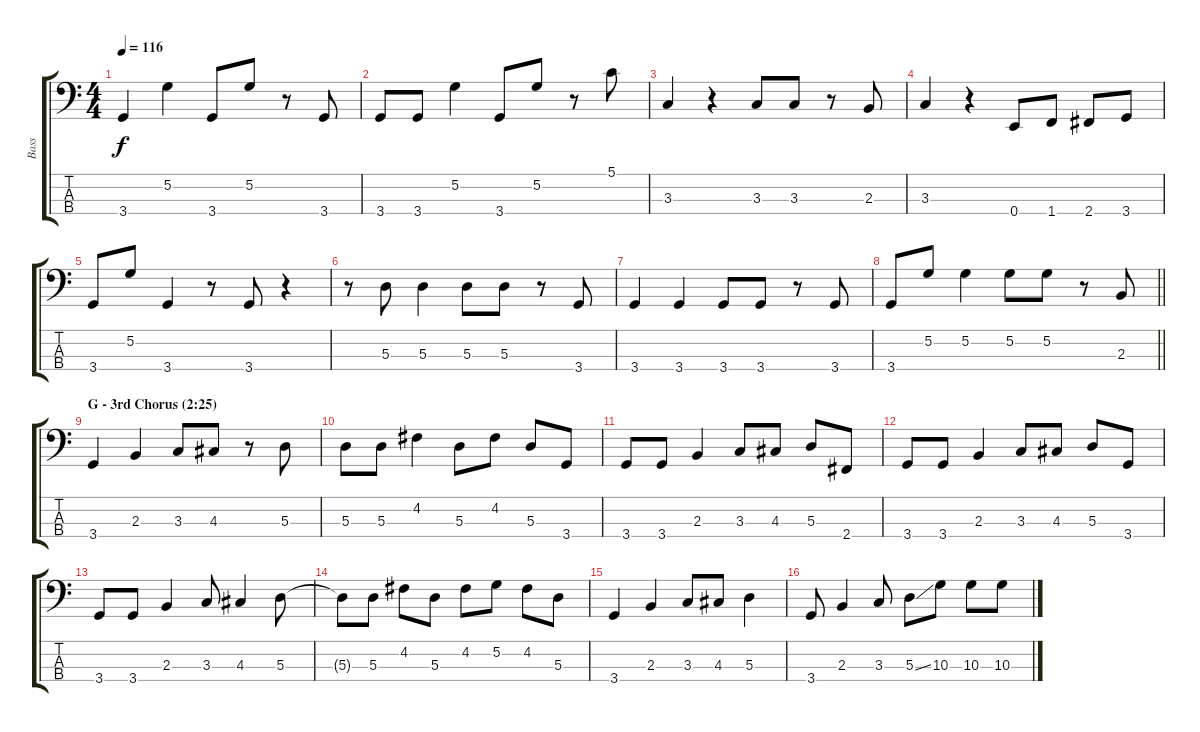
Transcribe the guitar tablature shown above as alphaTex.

\track ("Bass" "Bass") {instrument electricbasspick}
\staff {score tabs}
\tuning (G2 D2 A1 E1) {hide}
\ts (4 4)
\tempo 116
\clef f4
\ks c
3.4.4{dy f} 5.2.4 3.4.8 5.2.8 r.8 3.4.8 |
3.4.8 3.4.8 5.2.4 3.4.8 5.2.8 r.8 5.1.8 |
3.3.4 r.4 3.3.8 3.3.8 r.8 2.3.8 |
3.3.4 r.4 0.4.8 1.4.8 2.4.8 3.4.8 |
3.4.8 5.2.8 3.4.4 r.8 3.4.8 r.4 |
r.8 5.3.8 5.3.4 5.3.8 5.3.8 r.8 3.4.8 |
3.4.4 3.4.4 3.4.8 3.4.8 r.8 3.4.8 |
\barLineRight lightlight
3.4.8 5.2.8 5.2.4 5.2.8 5.2.8 r.8 2.3.8 |
\section ("" "G - 3rd Chorus (2:25)")
3.4.4 2.3.4 3.3.8 4.3.8 r.8 5.3.8 |
5.3.8 5.3.8 4.2.4 5.3.8 4.2.8 5.3.8 3.4.8 |
3.4.8 3.4.8 2.3.4 3.3.8 4.3.8 5.3.8 2.4.8 |
3.4.8 3.4.8 2.3.4 3.3.8 4.3.8 5.3.8 3.4.8 |
3.4.8 3.4.8 2.3.4 3.3.8 4.3.4 5.3.8 |
5.3{t}.8 5.3.8 4.2.8 5.3.8 4.2.8 5.2.8 4.2.8 5.3.8 |
3.4.4 2.3.4 3.3.8 4.3.8 5.3.4 |
3.4.8 2.3.4 3.3.8 5.3{ss}.8 10.3.8 10.3.8 10.3.8
